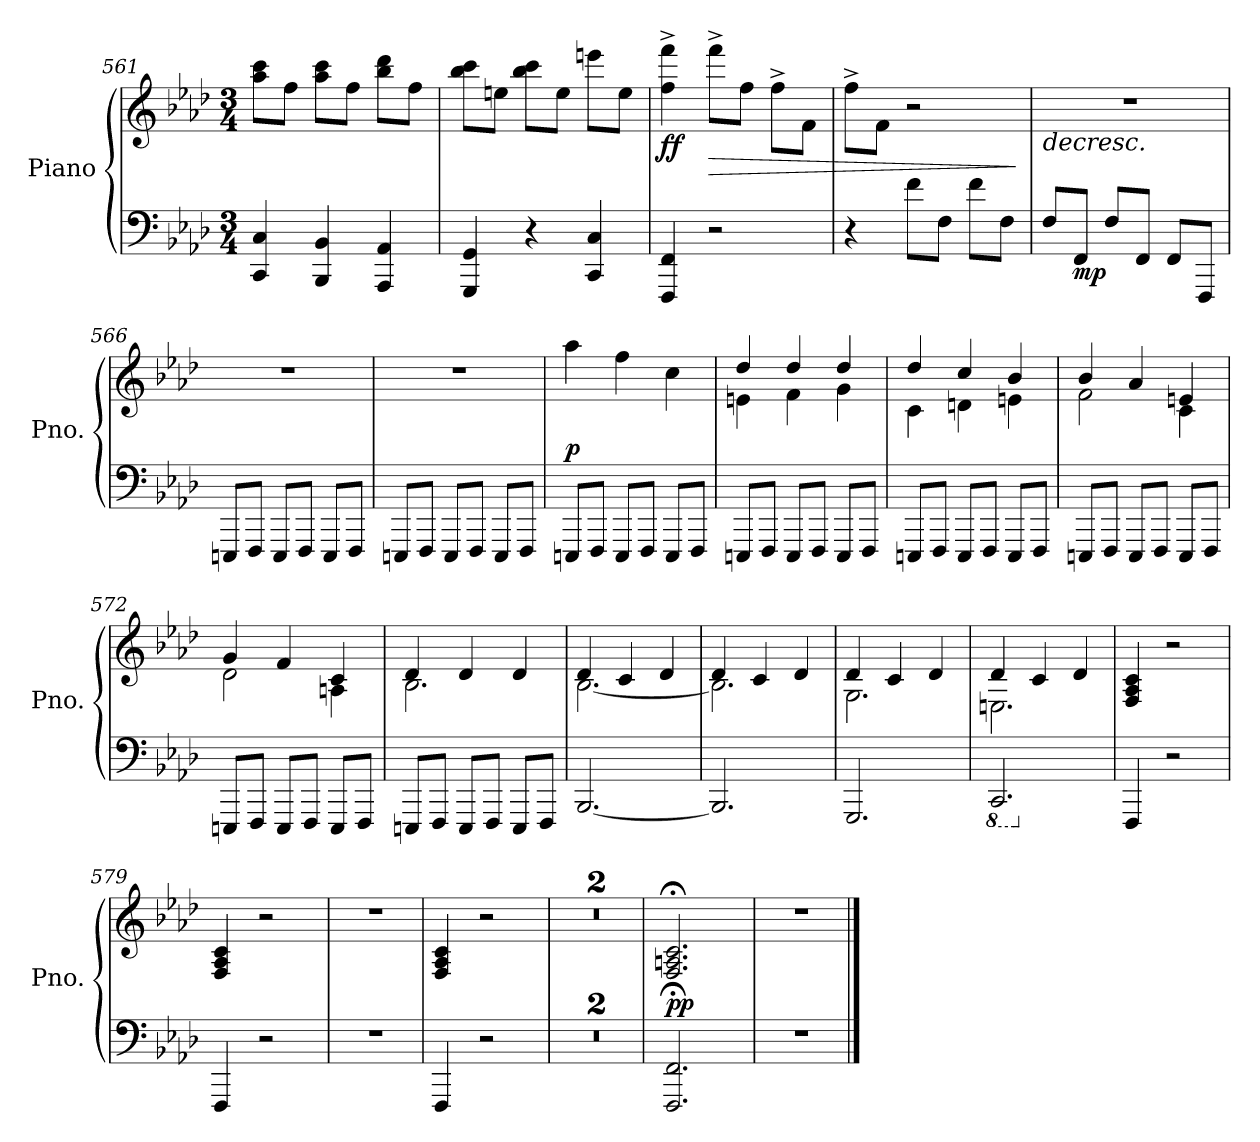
**kern	**kern	**dynam
*part1	*part1	*part1
*staff2	*staff1	*staff1/2
*I"Piano	*	*
*I'Pno.	*	*
*clefF4	*clefG2	*
*k[b-e-a-d-]	*k[b-e-a-d-]	*
*M3/4	*M3/4	*
=561	=561	=561
4CC/ 4C/	8aa-\ 8ccc\L	.
.	8ff\J	.
4BBB-/ 4BB-/	8aa-\ 8ccc\L	.
.	8ff\J	.
4AAA-/ 4AA-/	8bb-\ 8ddd-\L	.
.	8ff\J	.
=562	=562	=562
4GGG/ 4GG/	8bb-\ 8ccc\L	.
.	8een\J	.
4r	8bb-\ 8ccc\L	.
.	8ee\J	.
4CC/ 4C/	8eeen\L	.
.	8ee\J	.
=563	=563	=563
!	!	!LO:DY:b
4FFF/ 4FF/	4ff\^ 4fff\^	ff
!	!	!LO:HP:b
2r	8fff^\L	>
.	8ff\J	.
.	8ff^\L	.
.	8f\J	.
=564	=564	=564
4r	8ff^\L	.
.	8f\J	.
8f\L	2r	.
8F\J	.	.
8f\L	.	.
8F\J	.	.
.	.	]
!!LO:LB:g=z
=565	=565	=565
!	!	!LO:HP:b
8F/L	2.r	>
!	!	!LO:DY:b=2
8FF/J	.	mp
8F/L	.	.
8FF/J	.	.
8FF/L	.	.
8FFF/J	.	.
.	.	]
=566	=566	=566
!	!	!LO:DY:b=2
!	!	!LO:DY:n=1:a=2
8EEEn/L	2.r	f rfz
8FFF/J	.	.
8EEE/L	.	.
8FFF/J	.	.
8EEE/L	.	.
8FFF/J	.	.
=567	=567	=567
8EEEn/L	2.r	.
8FFF/J	.	.
8EEE/L	.	.
8FFF/J	.	.
8EEE/L	.	.
8FFF/J	.	.
=568	=568	=568
!	!	!LO:DY:a=2
8EEEn/L	4aa-\	p
8FFF/J	.	.
8EEE/L	4ff\	.
8FFF/J	.	.
8EEE/L	4cc\	.
8FFF/J	.	.
=569	=569	=569
*	*^	*
8EEEn/L	4dd-/	4en\	.
8FFF/J	.	.	.
8EEE/L	4dd-/	4f\	.
8FFF/J	.	.	.
8EEE/L	4dd-/	4g\	.
8FFF/J	.	.	.
!!LO:LB:g=z	!!
=570	=570	=570	=570
8EEEn/L	4dd-/	4c\	.
8FFF/J	.	.	.
8EEE/L	4cc/	4dn\	.
8FFF/J	.	.	.
8EEE/L	4b-/	4en\	.
8FFF/J	.	.	.
=571	=571	=571	=571
8EEEn/L	4b-/	2f\	.
8FFF/J	.	.	.
8EEE/L	4a-/	.	.
8FFF/J	.	.	.
8EEE/L	4en/	4c\	.
8FFF/J	.	.	.
=572	=572	=572	=572
8EEEn/L	4g/	2d-\	.
8FFF/J	.	.	.
8EEE/L	4f/	.	.
8FFF/J	.	.	.
8EEE/L	4c/	4An\	.
8FFF/J	.	.	.
=573	=573	=573	=573
8EEEn/L	4d-/	2.B-\	.
8FFF/J	.	.	.
8EEE/L	4d-/	.	.
8FFF/J	.	.	.
8EEE/L	4d-/	.	.
8FFF/J	.	.	.
=574	=574	=574	=574
[2.BBB-/	4d-/	[2.B-\	.
.	4c/	.	.
.	4d-/	.	.
!!LO:LB:g=z	!!
=575	=575	=575	=575
2.BBB-/]	4d-/	2.B-\]	.
.	4c/	.	.
.	4d-/	.	.
=576	=576	=576	=576
2.GGG/	4d-/	2.G\	.
.	4c/	.	.
.	4d-/	.	.
=577	=577	=577	=577
*8ba	*	*	*
2.CCC/	4d-/	2.En\	.
.	4c/	.	.
.	4d-/	.	.
*	*v	*v	*
=578	=578	=578
*X8ba	*	*
4FFF/	4F/ 4A-/ 4c/	.
2r	2r	.
=579	=579	=579
4FFF/	4F/ 4A-/ 4c/	.
2r	2r	.
=580	=580	=580
2.r	2.r	.
=581	=581	=581
4FFF/	4F/ 4A-/ 4c/	.
2r	2r	.
=582	=582	=582
2.r	2.r	.
=583	=583	=583
2.r	2.r	.
=584	=584	=584
!	!	!LO:DY:a=2
2.FFF/;< 2.FF/;<	2.F/;< 2.An/;< 2.c/;<	pp
!!LO:LB:g=z
=585	=585	=585
2.r	2.r	.
==	==	==
*-	*-	*-
